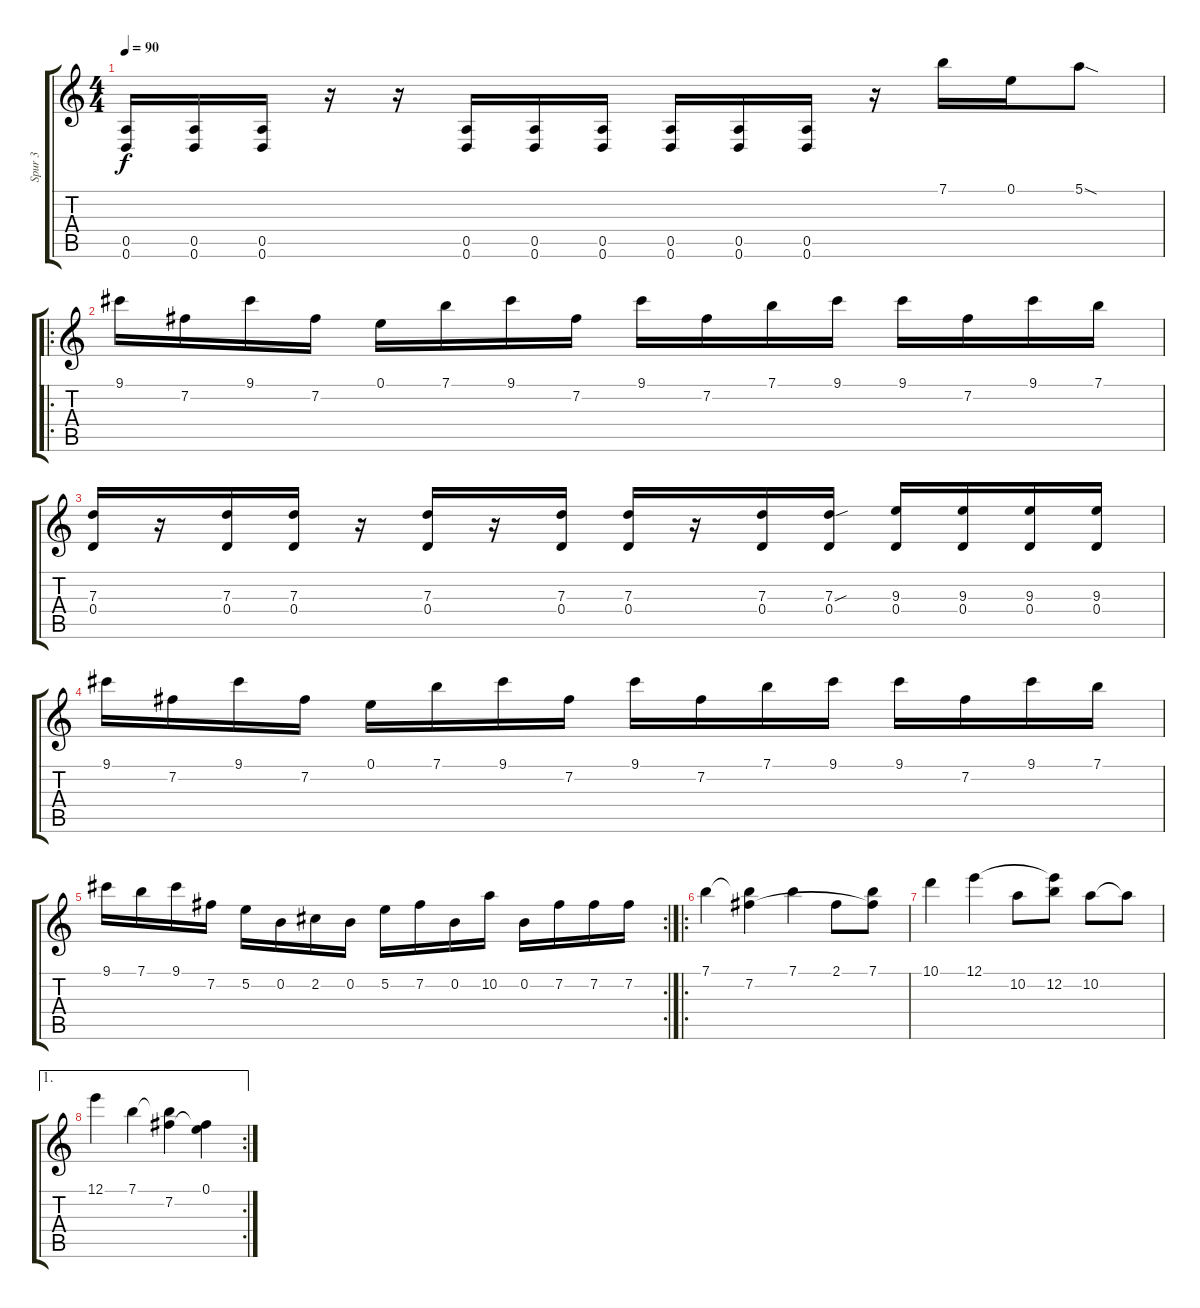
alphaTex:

\track ("Spur 3" "Spur 3") {instrument distortionguitar}
\staff {score tabs}
\tuning (E4 B3 G3 D3 A2 D2) {hide}
\ts (4 4)
\tempo 90
\clef g2
\ks c
(0.5 0.6).16{dy f} (0.5 0.6).16 (0.5 0.6).16 r.16 r.16 (0.5 0.6).16 (0.5 0.6).16 (0.5 0.6).16 (0.5 0.6).16 (0.5 0.6).16 (0.5 0.6).16 r.16 7.1.16 0.1.16 5.1{sod}.8 |
\ro
9.1.16 7.2.16 9.1.16 7.2.16 0.1.16 7.1.16 9.1.16 7.2.16 9.1.16 7.2.16 7.1.16 9.1.16 9.1.16 7.2.16 9.1.16 7.1.16 |
(7.3 0.4).16 r.16 (7.3 0.4).16 (7.3 0.4).16 r.16 (7.3 0.4).16 r.16 (7.3 0.4).16 (7.3 0.4).16 r.16 (7.3 0.4).16 (7.3{sou} 0.4).16 (9.3 0.4).16 (9.3 0.4).16 (9.3 0.4).16 (9.3 0.4).16 |
9.1.16 7.2.16 9.1.16 7.2.16 0.1.16 7.1.16 9.1.16 7.2.16 9.1.16 7.2.16 7.1.16 9.1.16 9.1.16 7.2.16 9.1.16 7.1.16 |
\rc 2
9.1.16 7.1.16 9.1.16 7.2.16 5.2.16 0.2.16 2.2.16 0.2.16 5.2.16 7.2.16 0.2.16 10.2.16 0.2.16 7.2.16 7.2.16 7.2.16 |
\ro
7.1.4 (7.1{t} 7.2).4 7.1.4 2.1.8 (7.1 7.2{t}).8 |
10.1.4 12.1.4 10.2.8 (12.1{t} 12.2).8 10.2.8 10.2{t}.8 |
\ae 1
\rc 2
12.1.4 7.1.4 (7.1{t} 7.2).4 (0.1 7.2{t}).4
